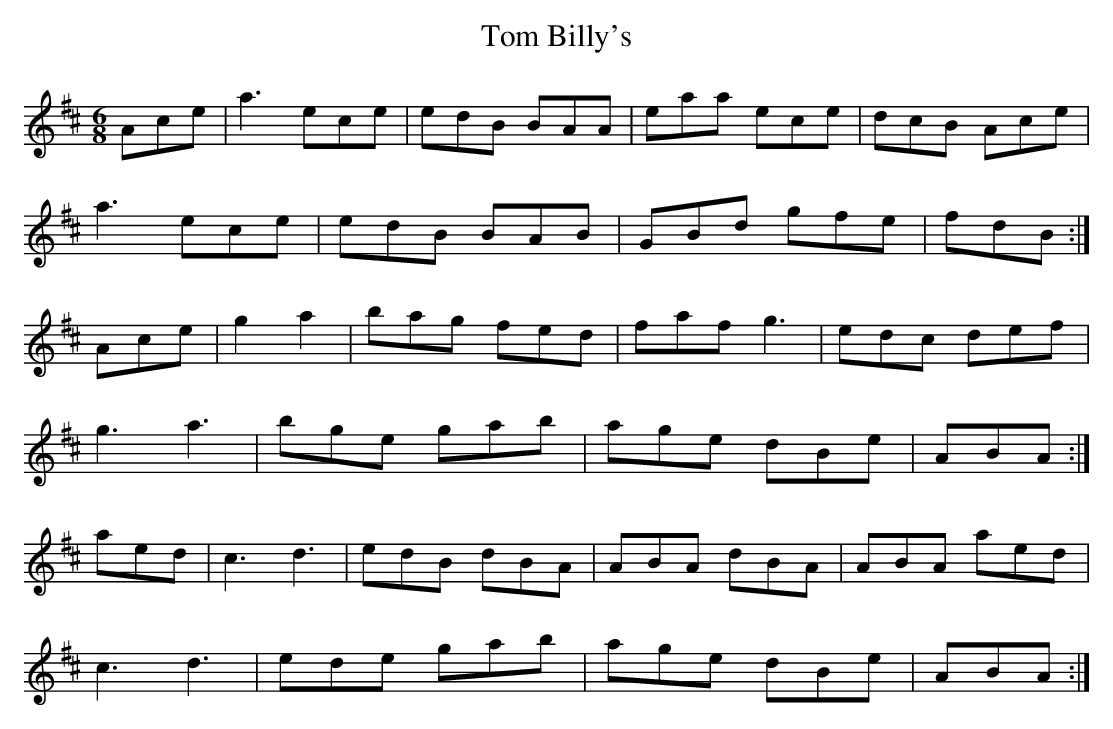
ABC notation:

X:1
T:Billy's, Tom
M:6/8
L:1/8
K:A Mixolydian
Ace|a3 ece|edB BAA|eaa ece|dcB Ace|!
a3 ece|edB BAB|GBd gfe|fdB:|!
Ace|g2 a2|bag fed|faf g3|edc def|!
g3 a3|bge gab|age dBe|ABA:|!
aed|c3 d3|edB dBA|ABA dBA|ABA aed|!
c3 d3|ede gab|age dBe|ABA:|!
